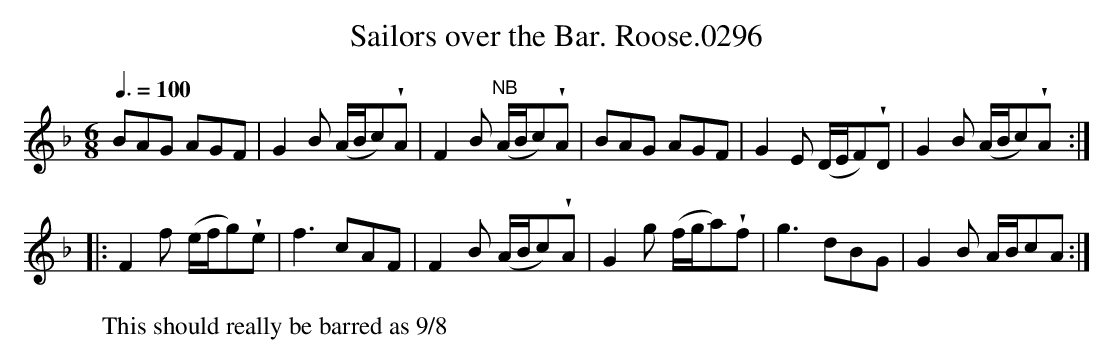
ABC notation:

X:1
T:Sailors over the Bar. Roose.0296
M:6/8
L:1/8
Q:3/8=100
W:This should really be barred as 9/8
K:F
BAG AGF|G2B (A/B/c)!wedge!A|F2B "^NB"(A/B/c)!wedge!A|BAG AGF|G2E (D/E/F)!wedge!D|G2B (A/B/c)!wedge!A :|
|:F2f (e/f/g)!wedge!e|f3 cAF|F2B (A/B/c)!wedge!A|G2g (f/g/a)!wedge!f|g3 dBG|G2B A/B/cA:|
